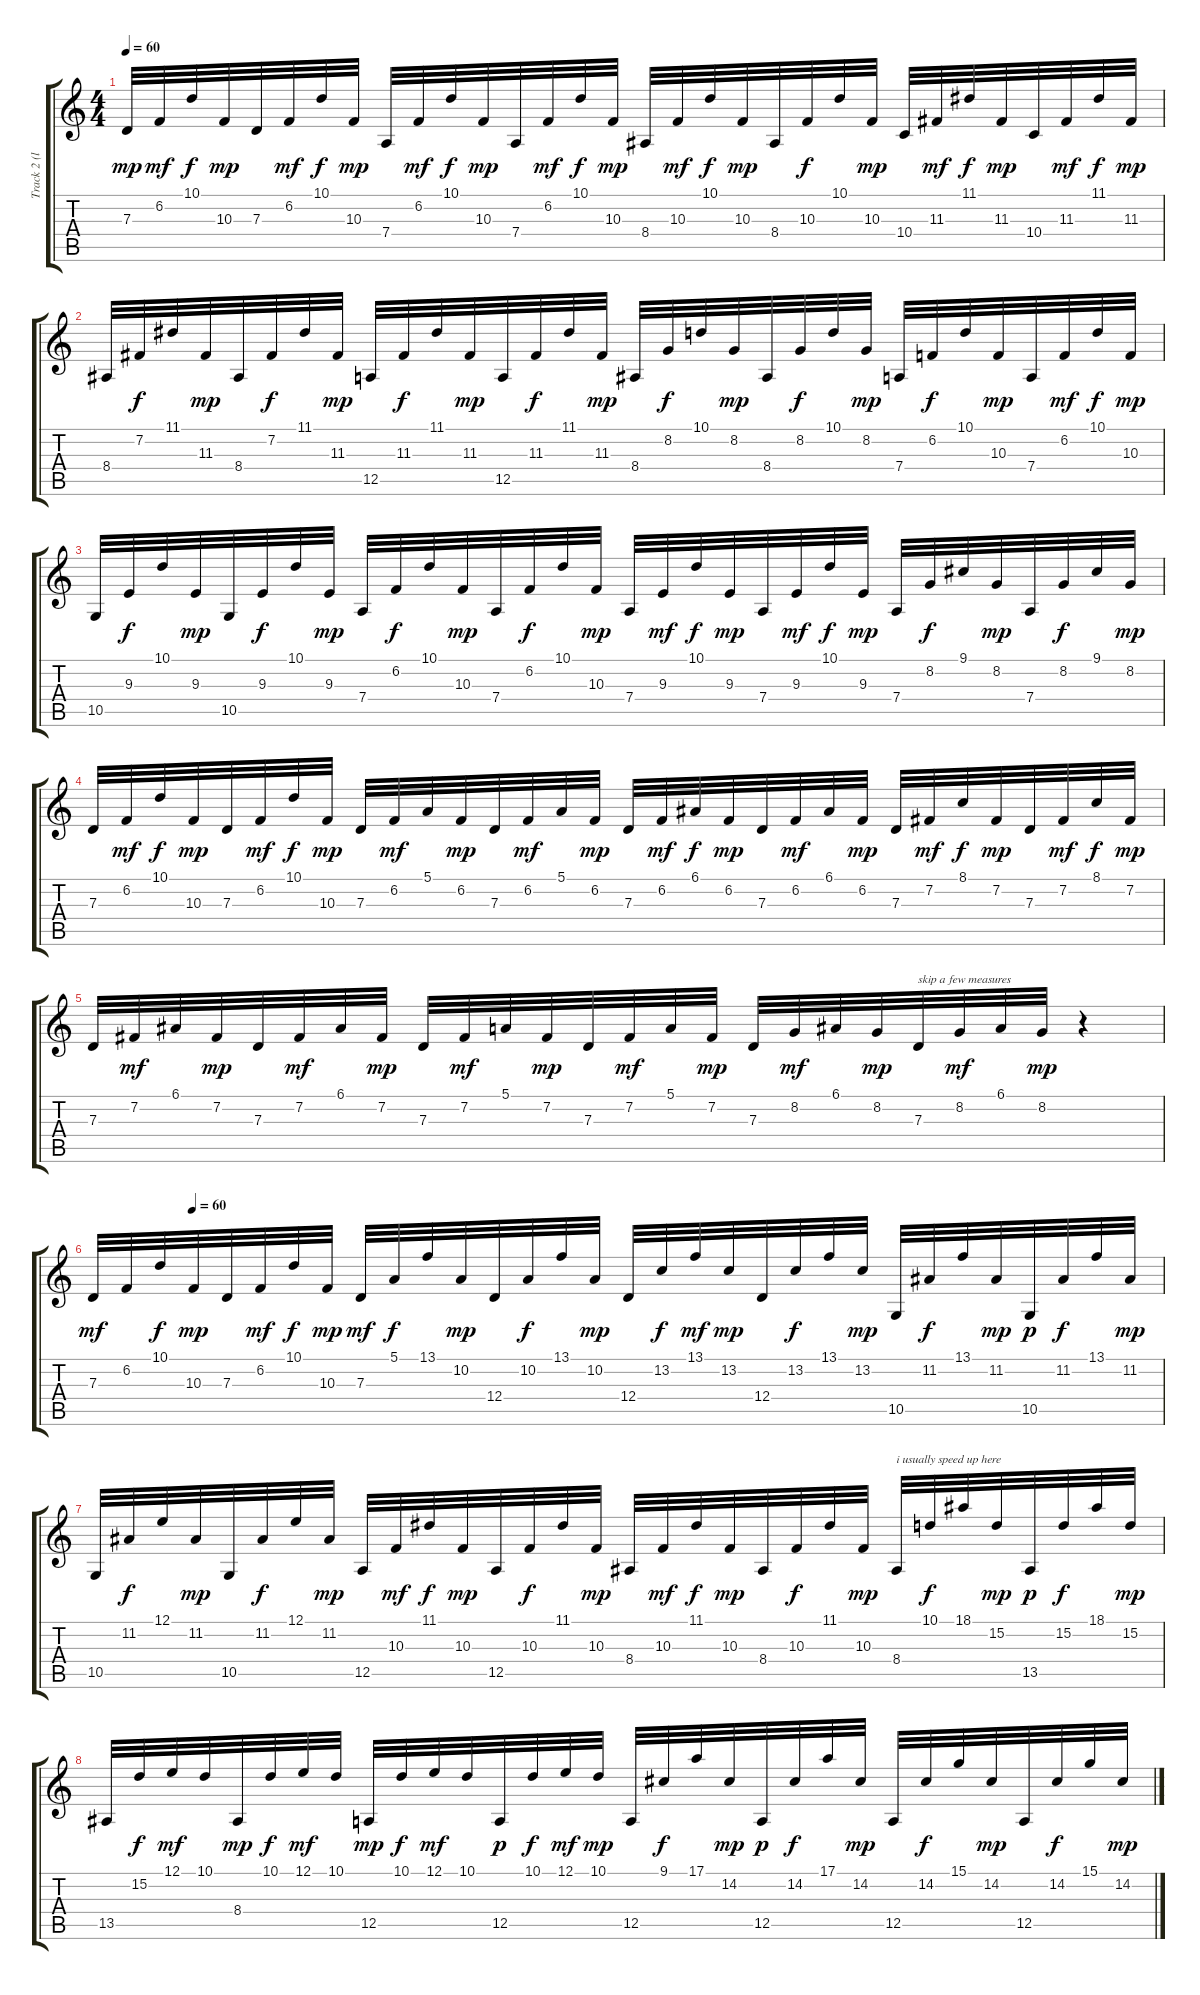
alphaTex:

\track ("Track 2 (listen)" "Track 2 (l") {instrument violin}
\staff {score tabs}
\tuning (E4 B3 G3 D3 A2 E2) {hide}
\ts (4 4)
\tempo 60
\clef g2
\ks c
7.3.32{dy mp} 6.2.32{dy mf} 10.1.32{dy f} 10.3.32{dy mp} 7.3.32 6.2.32{dy mf} 10.1.32{dy f} 10.3.32{dy mp} 7.4.32 6.2.32{dy mf} 10.1.32{dy f} 10.3.32{dy mp} 7.4.32 6.2.32{dy mf} 10.1.32{dy f} 10.3.32{dy mp} 8.4.32 10.3.32{dy mf} 10.1.32{dy f} 10.3.32{dy mp} 8.4.32 10.3.32{dy f} 10.1.32 10.3.32{dy mp} 10.4.32 11.3.32{dy mf} 11.1.32{dy f} 11.3.32{dy mp} 10.4.32 11.3.32{dy mf} 11.1.32{dy f} 11.3.32{dy mp} |
8.4.32 7.2.32{dy f} 11.1.32 11.3.32{dy mp} 8.4.32 7.2.32{dy f} 11.1.32 11.3.32{dy mp} 12.5.32 11.3.32{dy f} 11.1.32 11.3.32{dy mp} 12.5.32 11.3.32{dy f} 11.1.32 11.3.32{dy mp} 8.4.32 8.2.32{dy f} 10.1.32 8.2.32{dy mp} 8.4.32 8.2.32{dy f} 10.1.32 8.2.32{dy mp} 7.4.32 6.2.32{dy f} 10.1.32 10.3.32{dy mp} 7.4.32 6.2.32{dy mf} 10.1.32{dy f} 10.3.32{dy mp} |
10.5.32 9.3.32{dy f} 10.1.32 9.3.32{dy mp} 10.5.32 9.3.32{dy f} 10.1.32 9.3.32{dy mp} 7.4.32 6.2.32{dy f} 10.1.32 10.3.32{dy mp} 7.4.32 6.2.32{dy f} 10.1.32 10.3.32{dy mp} 7.4.32 9.3.32{dy mf} 10.1.32{dy f} 9.3.32{dy mp} 7.4.32 9.3.32{dy mf} 10.1.32{dy f} 9.3.32{dy mp} 7.4.32 8.2.32{dy f} 9.1.32 8.2.32{dy mp} 7.4.32 8.2.32{dy f} 9.1.32 8.2.32{dy mp} |
7.3.32 6.2.32{dy mf} 10.1.32{dy f} 10.3.32{dy mp} 7.3.32 6.2.32{dy mf} 10.1.32{dy f} 10.3.32{dy mp} 7.3.32 6.2.32{dy mf} 5.1.32 6.2.32{dy mp} 7.3.32 6.2.32{dy mf} 5.1.32 6.2.32{dy mp} 7.3.32 6.2.32{dy mf} 6.1.32{dy f} 6.2.32{dy mp} 7.3.32 6.2.32{dy mf} 6.1.32 6.2.32{dy mp} 7.3.32 7.2.32{dy mf} 8.1.32{dy f} 7.2.32{dy mp} 7.3.32 7.2.32{dy mf} 8.1.32{dy f} 7.2.32{dy mp} |
7.3.32 7.2.32{dy mf} 6.1.32 7.2.32{dy mp} 7.3.32 7.2.32{dy mf} 6.1.32 7.2.32{dy mp} 7.3.32 7.2.32{dy mf} 5.1.32 7.2.32{dy mp} 7.3.32 7.2.32{dy mf} 5.1.32 7.2.32{dy mp} 7.3.32 8.2.32{dy mf} 6.1.32 8.2.32{dy mp} 7.3.32{txt "skip a few measures"} 8.2.32{dy mf} 6.1.32 8.2.32{dy mp} r.4 |
\tempo (60 0.09375)
7.3.32{dy mf} 6.2.32 10.1.32{dy f} 10.3.32{dy mp} 7.3.32 6.2.32{dy mf} 10.1.32{dy f} 10.3.32{dy mp} 7.3.32{dy mf} 5.1.32{dy f} 13.1.32 10.2.32{dy mp} 12.4.32 10.2.32{dy f} 13.1.32 10.2.32{dy mp} 12.4.32 13.2.32{dy f} 13.1.32{dy mf} 13.2.32{dy mp} 12.4.32 13.2.32{dy f} 13.1.32 13.2.32{dy mp} 10.5.32 11.2.32{dy f} 13.1.32 11.2.32{dy mp} 10.5.32{dy p} 11.2.32{dy f} 13.1.32 11.2.32{dy mp} |
10.5.32 11.2.32{dy f} 12.1.32 11.2.32{dy mp} 10.5.32 11.2.32{dy f} 12.1.32 11.2.32{dy mp} 12.5.32 10.3.32{dy mf} 11.1.32{dy f} 10.3.32{dy mp} 12.5.32 10.3.32{dy f} 11.1.32 10.3.32{dy mp} 8.4.32 10.3.32{dy mf} 11.1.32{dy f} 10.3.32{dy mp} 8.4.32 10.3.32{dy f} 11.1.32 10.3.32{dy mp} 8.4.32{txt "i usually speed up here"} 10.1.32{dy f} 18.1.32 15.2.32{dy mp} 13.5.32{dy p} 15.2.32{dy f} 18.1.32 15.2.32{dy mp} |
13.5.32 15.2.32{dy f} 12.1.32{dy mf} 10.1.32 8.4.32{dy mp} 10.1.32{dy f} 12.1.32{dy mf} 10.1.32 12.5.32{dy mp} 10.1.32{dy f} 12.1.32{dy mf} 10.1.32 12.5.32{dy p} 10.1.32{dy f} 12.1.32{dy mf} 10.1.32{dy mp} 12.5.32 9.1.32{dy f} 17.1.32 14.2.32{dy mp} 12.5.32{dy p} 14.2.32{dy f} 17.1.32 14.2.32{dy mp} 12.5.32 14.2.32{dy f} 15.1.32 14.2.32{dy mp} 12.5.32 14.2.32{dy f} 15.1.32 14.2.32{dy mp}
